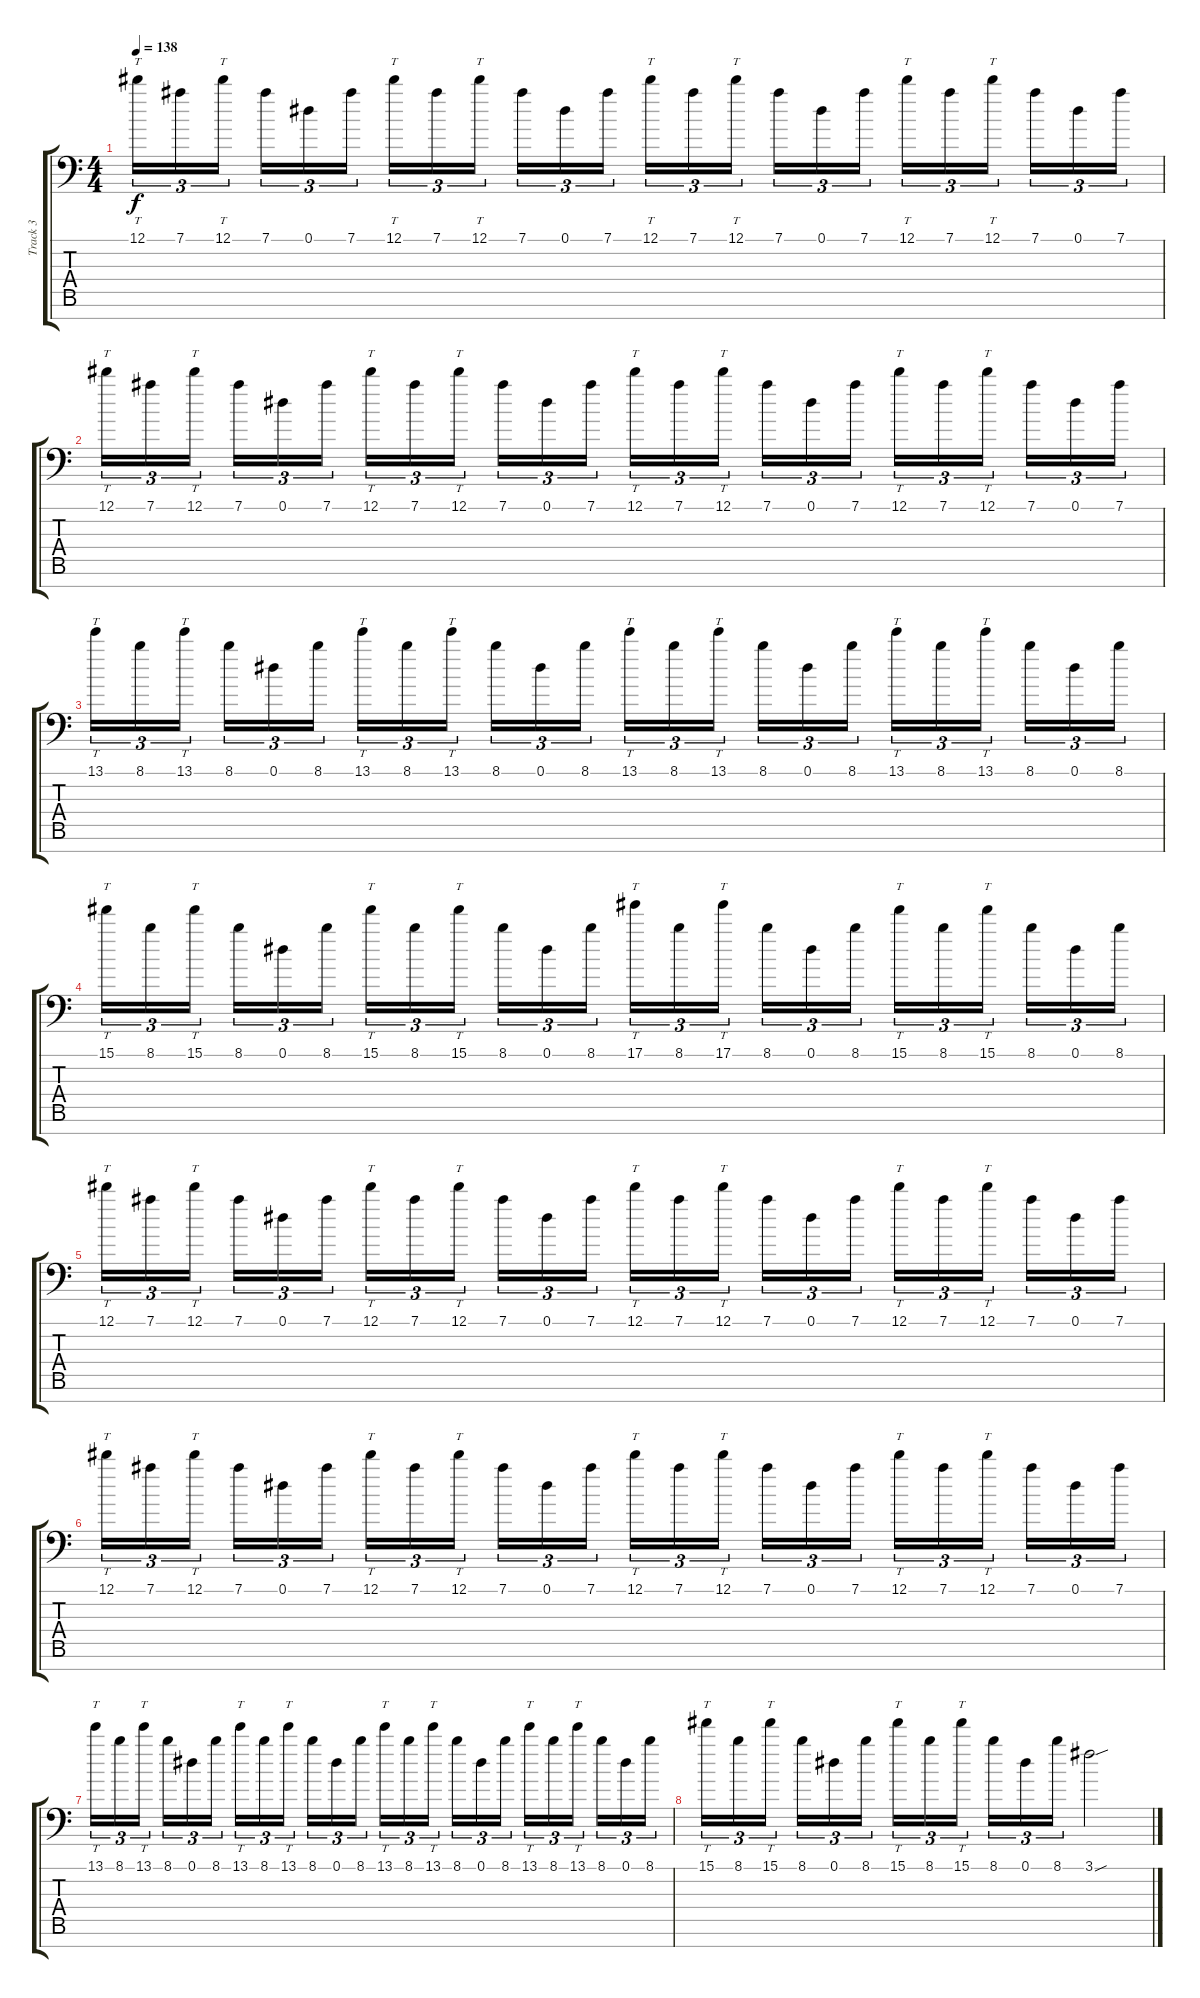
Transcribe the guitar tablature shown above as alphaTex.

\track ("Track 3" "Track 3") {instrument distortionguitar}
\staff {score tabs}
\tuning (Eb4 Bb3 Gb3 Db3 Ab2 Eb2 Bb1) {hide}
\ts (4 4)
\tempo 138
\clef f4
\ks c
12.1.16{tt tu (3 2) dy f} 7.1.16{tu (3 2)} 12.1.16{tt tu (3 2) beam splitsecondary} 7.1.16{tu (3 2)} 0.1.16{tu (3 2)} 7.1.16{tu (3 2)} 12.1.16{tt tu (3 2)} 7.1.16{tu (3 2)} 12.1.16{tt tu (3 2) beam splitsecondary} 7.1.16{tu (3 2)} 0.1.16{tu (3 2)} 7.1.16{tu (3 2)} 12.1.16{tt tu (3 2)} 7.1.16{tu (3 2)} 12.1.16{tt tu (3 2) beam splitsecondary} 7.1.16{tu (3 2)} 0.1.16{tu (3 2)} 7.1.16{tu (3 2)} 12.1.16{tt tu (3 2)} 7.1.16{tu (3 2)} 12.1.16{tt tu (3 2) beam splitsecondary} 7.1.16{tu (3 2)} 0.1.16{tu (3 2)} 7.1.16{tu (3 2)} |
12.1.16{tt tu (3 2)} 7.1.16{tu (3 2)} 12.1.16{tt tu (3 2) beam splitsecondary} 7.1.16{tu (3 2)} 0.1.16{tu (3 2)} 7.1.16{tu (3 2)} 12.1.16{tt tu (3 2)} 7.1.16{tu (3 2)} 12.1.16{tt tu (3 2) beam splitsecondary} 7.1.16{tu (3 2)} 0.1.16{tu (3 2)} 7.1.16{tu (3 2)} 12.1.16{tt tu (3 2)} 7.1.16{tu (3 2)} 12.1.16{tt tu (3 2) beam splitsecondary} 7.1.16{tu (3 2)} 0.1.16{tu (3 2)} 7.1.16{tu (3 2)} 12.1.16{tt tu (3 2)} 7.1.16{tu (3 2)} 12.1.16{tt tu (3 2) beam splitsecondary} 7.1.16{tu (3 2)} 0.1.16{tu (3 2)} 7.1.16{tu (3 2)} |
13.1.16{tt tu (3 2)} 8.1.16{tu (3 2)} 13.1.16{tt tu (3 2) beam splitsecondary} 8.1.16{tu (3 2)} 0.1.16{tu (3 2)} 8.1.16{tu (3 2)} 13.1.16{tt tu (3 2)} 8.1.16{tu (3 2)} 13.1.16{tt tu (3 2) beam splitsecondary} 8.1.16{tu (3 2)} 0.1.16{tu (3 2)} 8.1.16{tu (3 2)} 13.1.16{tt tu (3 2)} 8.1.16{tu (3 2)} 13.1.16{tt tu (3 2) beam splitsecondary} 8.1.16{tu (3 2)} 0.1.16{tu (3 2)} 8.1.16{tu (3 2)} 13.1.16{tt tu (3 2)} 8.1.16{tu (3 2)} 13.1.16{tt tu (3 2) beam splitsecondary} 8.1.16{tu (3 2)} 0.1.16{tu (3 2)} 8.1.16{tu (3 2)} |
15.1.16{tt tu (3 2)} 8.1.16{tu (3 2)} 15.1.16{tt tu (3 2) beam splitsecondary} 8.1.16{tu (3 2)} 0.1.16{tu (3 2)} 8.1.16{tu (3 2)} 15.1.16{tt tu (3 2)} 8.1.16{tu (3 2)} 15.1.16{tt tu (3 2) beam splitsecondary} 8.1.16{tu (3 2)} 0.1.16{tu (3 2)} 8.1.16{tu (3 2)} 17.1.16{tt tu (3 2)} 8.1.16{tu (3 2)} 17.1.16{tt tu (3 2) beam splitsecondary} 8.1.16{tu (3 2)} 0.1.16{tu (3 2)} 8.1.16{tu (3 2)} 15.1.16{tt tu (3 2)} 8.1.16{tu (3 2)} 15.1.16{tt tu (3 2) beam splitsecondary} 8.1.16{tu (3 2)} 0.1.16{tu (3 2)} 8.1.16{tu (3 2)} |
12.1.16{tt tu (3 2)} 7.1.16{tu (3 2)} 12.1.16{tt tu (3 2) beam splitsecondary} 7.1.16{tu (3 2)} 0.1.16{tu (3 2)} 7.1.16{tu (3 2)} 12.1.16{tt tu (3 2)} 7.1.16{tu (3 2)} 12.1.16{tt tu (3 2) beam splitsecondary} 7.1.16{tu (3 2)} 0.1.16{tu (3 2)} 7.1.16{tu (3 2)} 12.1.16{tt tu (3 2)} 7.1.16{tu (3 2)} 12.1.16{tt tu (3 2) beam splitsecondary} 7.1.16{tu (3 2)} 0.1.16{tu (3 2)} 7.1.16{tu (3 2)} 12.1.16{tt tu (3 2)} 7.1.16{tu (3 2)} 12.1.16{tt tu (3 2) beam splitsecondary} 7.1.16{tu (3 2)} 0.1.16{tu (3 2)} 7.1.16{tu (3 2)} |
12.1.16{tt tu (3 2)} 7.1.16{tu (3 2)} 12.1.16{tt tu (3 2) beam splitsecondary} 7.1.16{tu (3 2)} 0.1.16{tu (3 2)} 7.1.16{tu (3 2)} 12.1.16{tt tu (3 2)} 7.1.16{tu (3 2)} 12.1.16{tt tu (3 2) beam splitsecondary} 7.1.16{tu (3 2)} 0.1.16{tu (3 2)} 7.1.16{tu (3 2)} 12.1.16{tt tu (3 2)} 7.1.16{tu (3 2)} 12.1.16{tt tu (3 2) beam splitsecondary} 7.1.16{tu (3 2)} 0.1.16{tu (3 2)} 7.1.16{tu (3 2)} 12.1.16{tt tu (3 2)} 7.1.16{tu (3 2)} 12.1.16{tt tu (3 2) beam splitsecondary} 7.1.16{tu (3 2)} 0.1.16{tu (3 2)} 7.1.16{tu (3 2)} |
13.1.16{tt tu (3 2)} 8.1.16{tu (3 2)} 13.1.16{tt tu (3 2) beam splitsecondary} 8.1.16{tu (3 2)} 0.1.16{tu (3 2)} 8.1.16{tu (3 2)} 13.1.16{tt tu (3 2)} 8.1.16{tu (3 2)} 13.1.16{tt tu (3 2) beam splitsecondary} 8.1.16{tu (3 2)} 0.1.16{tu (3 2)} 8.1.16{tu (3 2)} 13.1.16{tt tu (3 2)} 8.1.16{tu (3 2)} 13.1.16{tt tu (3 2) beam splitsecondary} 8.1.16{tu (3 2)} 0.1.16{tu (3 2)} 8.1.16{tu (3 2)} 13.1.16{tt tu (3 2)} 8.1.16{tu (3 2)} 13.1.16{tt tu (3 2) beam splitsecondary} 8.1.16{tu (3 2)} 0.1.16{tu (3 2)} 8.1.16{tu (3 2)} |
15.1.16{tt tu (3 2)} 8.1.16{tu (3 2)} 15.1.16{tt tu (3 2) beam splitsecondary} 8.1.16{tu (3 2)} 0.1.16{tu (3 2)} 8.1.16{tu (3 2)} 15.1.16{tt tu (3 2)} 8.1.16{tu (3 2)} 15.1.16{tt tu (3 2) beam splitsecondary} 8.1.16{tu (3 2)} 0.1.16{tu (3 2)} 8.1.16{tu (3 2)} 3.1{sou}.2
